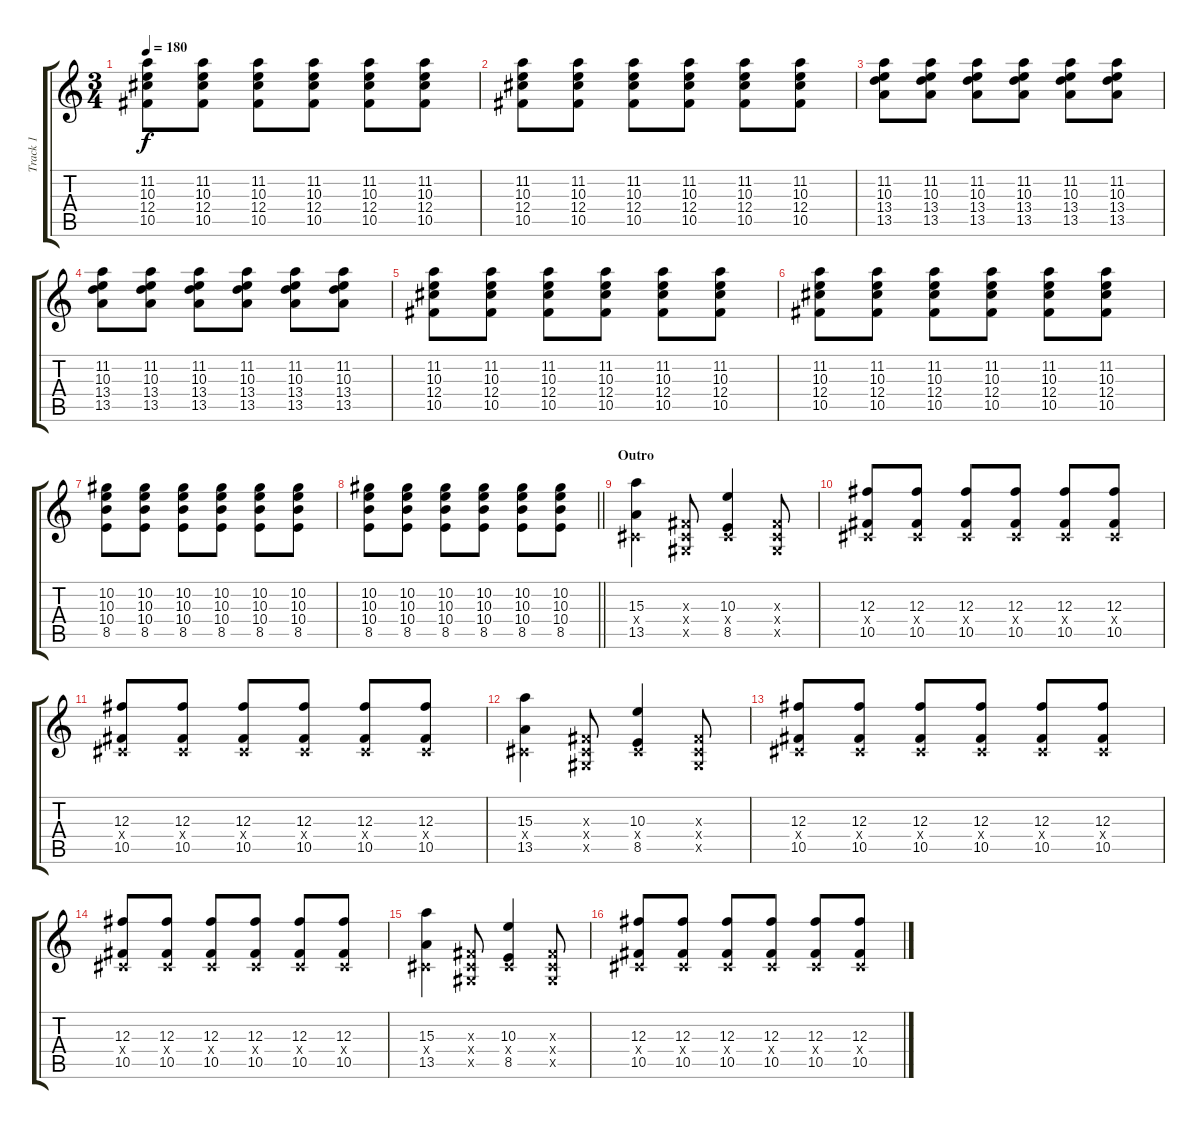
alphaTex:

\track ("Track 1" "Track 1") {instrument distortionguitar}
\staff {score tabs}
\tuning (Eb4 Bb3 Gb3 Db3 Ab2 Db2) {hide}
\ts (3 4)
\tempo 180
\clef g2
\ks c
(11.2 10.3 12.4 10.5).8{dy f} (11.2 10.3 12.4 10.5).8 (11.2 10.3 12.4 10.5).8 (11.2 10.3 12.4 10.5).8 (11.2 10.3 12.4 10.5).8 (11.2 10.3 12.4 10.5).8 |
(11.2 10.3 12.4 10.5).8 (11.2 10.3 12.4 10.5).8 (11.2 10.3 12.4 10.5).8 (11.2 10.3 12.4 10.5).8 (11.2 10.3 12.4 10.5).8 (11.2 10.3 12.4 10.5).8 |
(11.2 10.3 13.4 13.5).8 (11.2 10.3 13.4 13.5).8 (11.2 10.3 13.4 13.5).8 (11.2 10.3 13.4 13.5).8 (11.2 10.3 13.4 13.5).8 (11.2 10.3 13.4 13.5).8 |
(11.2 10.3 13.4 13.5).8 (11.2 10.3 13.4 13.5).8 (11.2 10.3 13.4 13.5).8 (11.2 10.3 13.4 13.5).8 (11.2 10.3 13.4 13.5).8 (11.2 10.3 13.4 13.5).8 |
(11.2 10.3 12.4 10.5).8 (11.2 10.3 12.4 10.5).8 (11.2 10.3 12.4 10.5).8 (11.2 10.3 12.4 10.5).8 (11.2 10.3 12.4 10.5).8 (11.2 10.3 12.4 10.5).8 |
(11.2 10.3 12.4 10.5).8 (11.2 10.3 12.4 10.5).8 (11.2 10.3 12.4 10.5).8 (11.2 10.3 12.4 10.5).8 (11.2 10.3 12.4 10.5).8 (11.2 10.3 12.4 10.5).8 |
(10.2 10.3 10.4 8.5).8 (10.2 10.3 10.4 8.5).8 (10.2 10.3 10.4 8.5).8 (10.2 10.3 10.4 8.5).8 (10.2 10.3 10.4 8.5).8 (10.2 10.3 10.4 8.5).8 |
\barLineRight lightlight
(10.2 10.3 10.4 8.5).8 (10.2 10.3 10.4 8.5).8 (10.2 10.3 10.4 8.5).8 (10.2 10.3 10.4 8.5).8 (10.2 10.3 10.4 8.5).8 (10.2 10.3 10.4 8.5).8 |
\section ("" "Outro")
(15.3 0.4{x} 13.5).4 (0.3{x} 0.4{x} 0.5{x}).8 (10.3 0.4{x} 8.5).4 (0.3{x} 0.4{x} 0.5{x}).8 |
(12.3 0.4{x} 10.5).8 (12.3 0.4{x} 10.5).8 (12.3 0.4{x} 10.5).8 (12.3 0.4{x} 10.5).8 (12.3 0.4{x} 10.5).8 (12.3 0.4{x} 10.5).8 |
(12.3 0.4{x} 10.5).8 (12.3 0.4{x} 10.5).8 (12.3 0.4{x} 10.5).8 (12.3 0.4{x} 10.5).8 (12.3 0.4{x} 10.5).8 (12.3 0.4{x} 10.5).8 |
(15.3 0.4{x} 13.5).4 (0.3{x} 0.4{x} 0.5{x}).8 (10.3 0.4{x} 8.5).4 (0.3{x} 0.4{x} 0.5{x}).8 |
(12.3 0.4{x} 10.5).8 (12.3 0.4{x} 10.5).8 (12.3 0.4{x} 10.5).8 (12.3 0.4{x} 10.5).8 (12.3 0.4{x} 10.5).8 (12.3 0.4{x} 10.5).8 |
(12.3 0.4{x} 10.5).8 (12.3 0.4{x} 10.5).8 (12.3 0.4{x} 10.5).8 (12.3 0.4{x} 10.5).8 (12.3 0.4{x} 10.5).8 (12.3 0.4{x} 10.5).8 |
(15.3 0.4{x} 13.5).4 (0.3{x} 0.4{x} 0.5{x}).8 (10.3 0.4{x} 8.5).4 (0.3{x} 0.4{x} 0.5{x}).8 |
(12.3 0.4{x} 10.5).8 (12.3 0.4{x} 10.5).8 (12.3 0.4{x} 10.5).8 (12.3 0.4{x} 10.5).8 (12.3 0.4{x} 10.5).8 (12.3 0.4{x} 10.5).8
